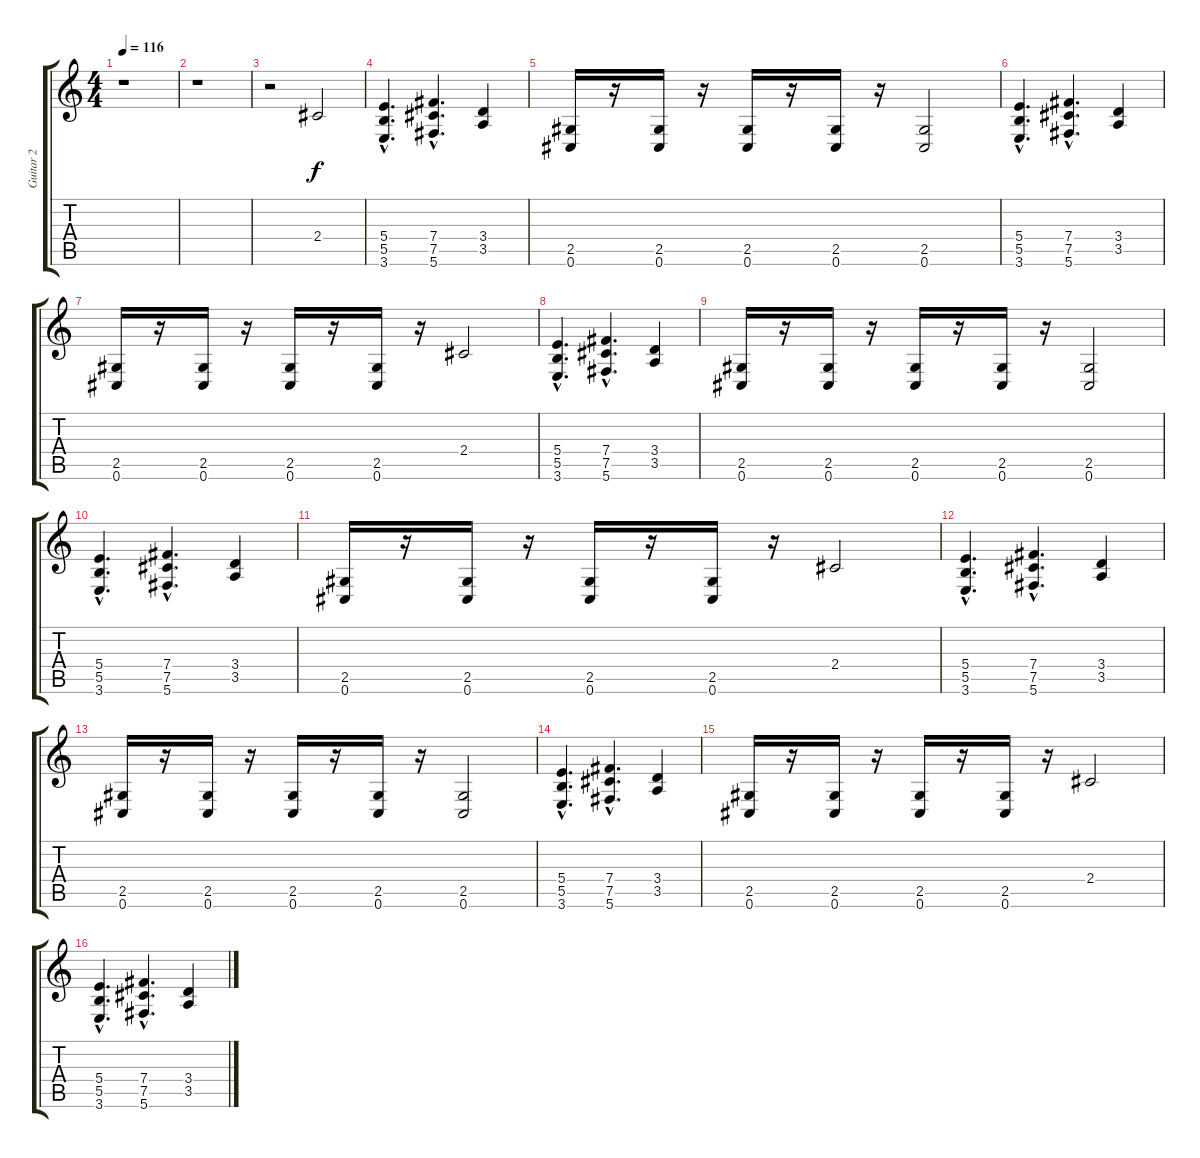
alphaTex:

\track ("Guitar 2" "Guitar 2") {instrument overdrivenguitar}
\staff {score tabs}
\tuning (Db4 Ab3 E3 B2 Gb2 Db2) {hide}
\ts (4 4)
\tempo 116
\clef g2
\ks c
r.1{dy f} |
r.1 |
r.2 2.4.2 |
(5.4{hac} 5.5{hac} 3.6{hac}).4{d} (7.4{hac} 7.5{hac} 5.6{hac}).4{d} (3.4 3.5).4 |
(2.5 0.6).16 r.16 (2.5 0.6).16 r.16 (2.5 0.6).16 r.16 (2.5 0.6).16 r.16 (2.5 0.6).2 |
(5.4{hac} 5.5{hac} 3.6{hac}).4{d} (7.4{hac} 7.5{hac} 5.6{hac}).4{d} (3.4 3.5).4 |
(2.5 0.6).16 r.16 (2.5 0.6).16 r.16 (2.5 0.6).16 r.16 (2.5 0.6).16 r.16 2.4.2 |
(5.4{hac} 5.5{hac} 3.6{hac}).4{d} (7.4{hac} 7.5{hac} 5.6{hac}).4{d} (3.4 3.5).4 |
(2.5 0.6).16 r.16 (2.5 0.6).16 r.16 (2.5 0.6).16 r.16 (2.5 0.6).16 r.16 (2.5 0.6).2 |
(5.4{hac} 5.5{hac} 3.6{hac}).4{d} (7.4{hac} 7.5{hac} 5.6{hac}).4{d} (3.4 3.5).4 |
(2.5 0.6).16 r.16 (2.5 0.6).16 r.16 (2.5 0.6).16 r.16 (2.5 0.6).16 r.16 2.4.2 |
(5.4{hac} 5.5{hac} 3.6{hac}).4{d} (7.4{hac} 7.5{hac} 5.6{hac}).4{d} (3.4 3.5).4 |
(2.5 0.6).16 r.16 (2.5 0.6).16 r.16 (2.5 0.6).16 r.16 (2.5 0.6).16 r.16 (2.5 0.6).2 |
(5.4{hac} 5.5{hac} 3.6{hac}).4{d} (7.4{hac} 7.5{hac} 5.6{hac}).4{d} (3.4 3.5).4 |
(2.5 0.6).16 r.16 (2.5 0.6).16 r.16 (2.5 0.6).16 r.16 (2.5 0.6).16 r.16 2.4.2 |
(5.4{hac} 5.5{hac} 3.6{hac}).4{d} (7.4{hac} 7.5{hac} 5.6{hac}).4{d} (3.4 3.5).4
